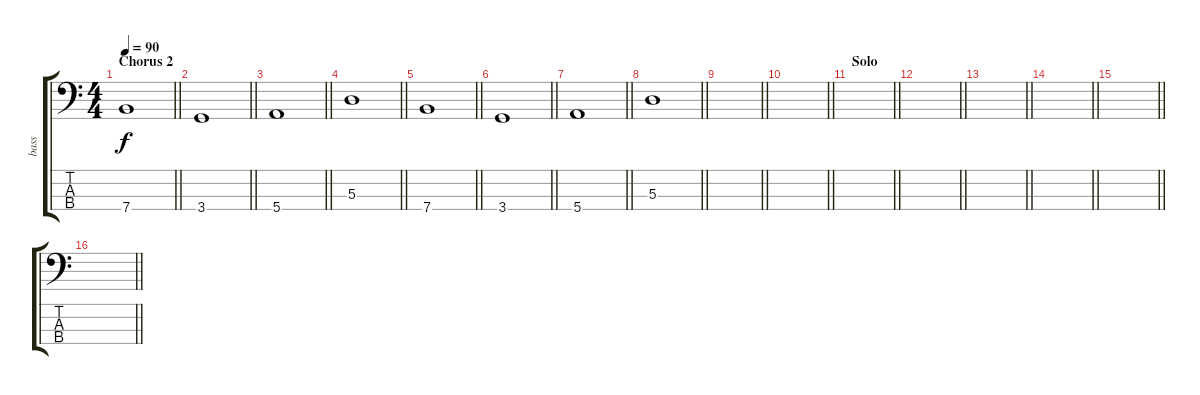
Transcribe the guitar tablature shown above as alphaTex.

\track ("bass" "bass") {instrument electricbassfinger}
\staff {score tabs}
\tuning (G2 D2 A1 E1) {hide}
\ts (4 4)
\section ("" "Chorus 2")
\tempo 90
\clef f4
\barLineRight lightlight
\ks c
7.4.1{dy f} |
\barLineRight lightlight
3.4.1 |
\barLineRight lightlight
5.4.1 |
\barLineRight lightlight
5.3.1 |
\barLineRight lightlight
7.4.1 |
\barLineRight lightlight
3.4.1 |
\barLineRight lightlight
5.4.1 |
\barLineRight lightlight
5.3.1 |
\barLineRight lightlight
|
\barLineRight lightlight
|
\section ("" "Solo")
\barLineRight lightlight
|
\barLineRight lightlight
|
\barLineRight lightlight
|
\barLineRight lightlight
|
\barLineRight lightlight
|
\barLineRight lightlight
